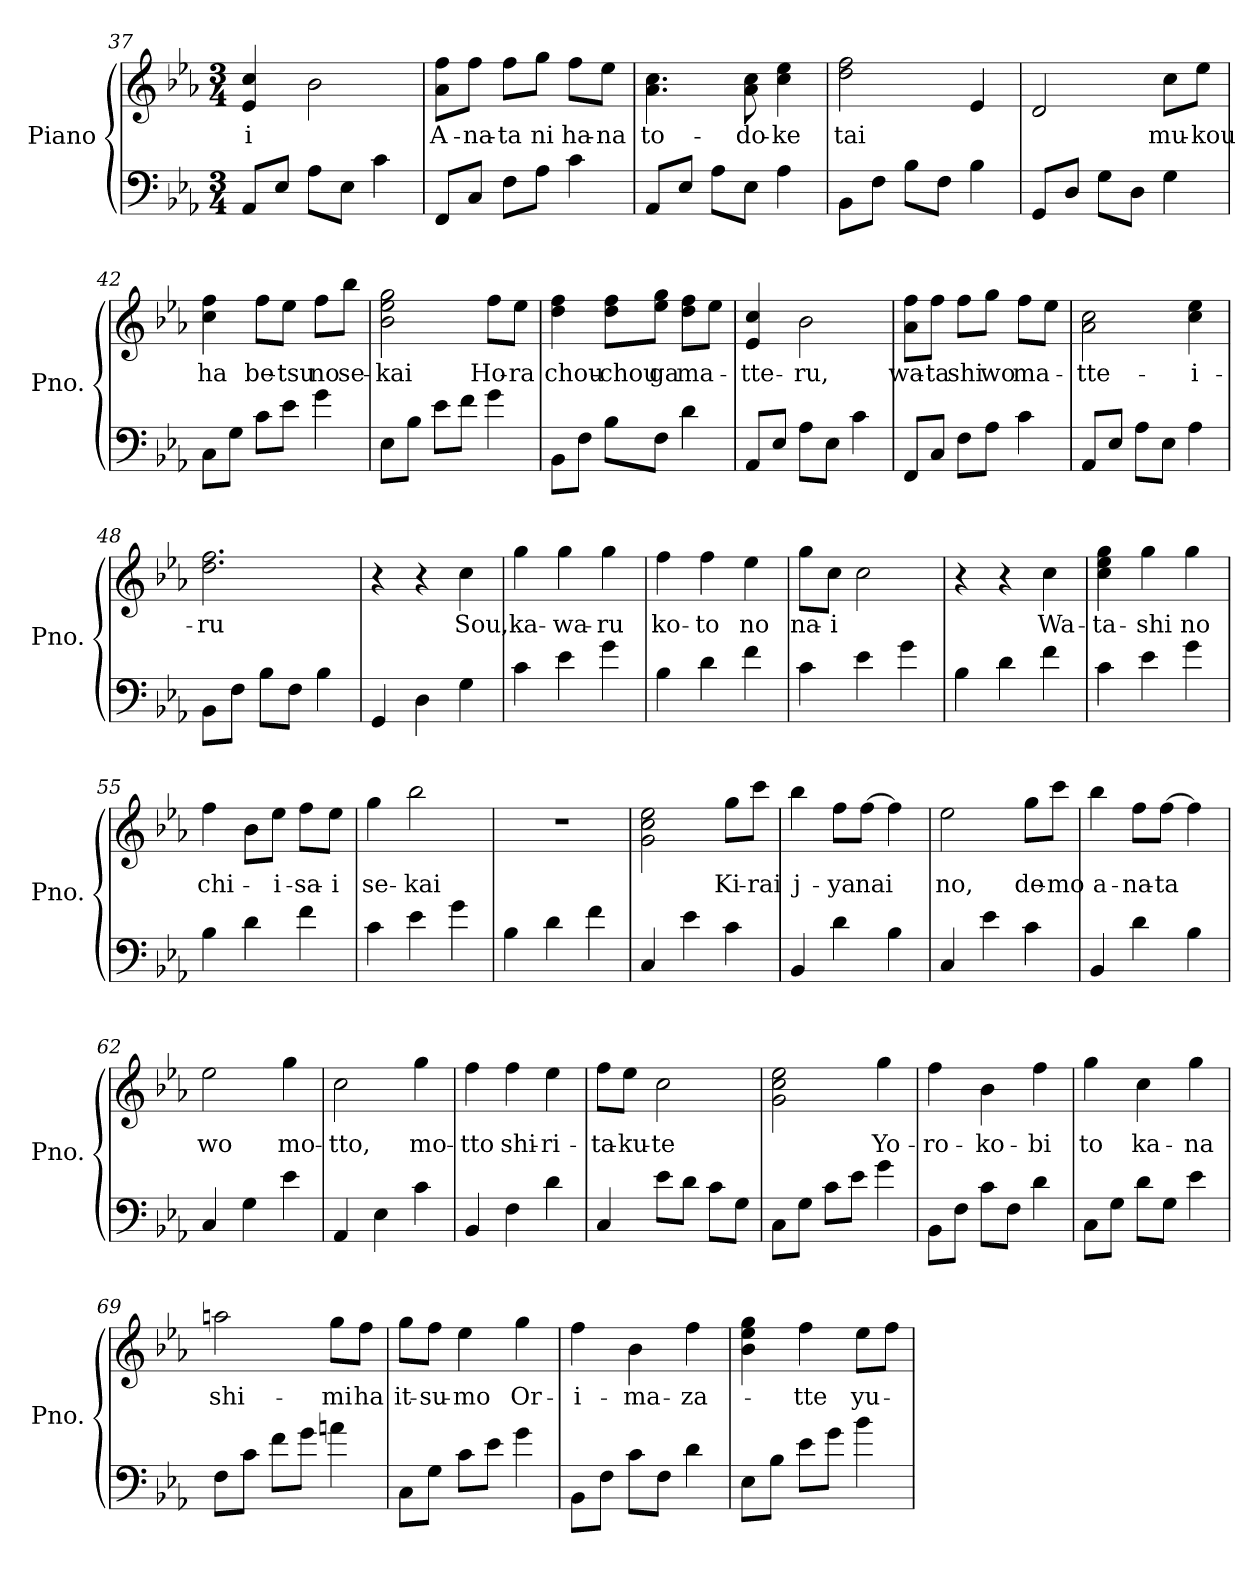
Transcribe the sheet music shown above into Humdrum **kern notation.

**kern	**kern	**text
*part1	*part1	*part1
*staff2	*staff1	*staff1
*I"Piano	*	*
*I'Pno.	*	*
*clefF4	*clefG2	*
*k[b-e-a-]	*k[b-e-a-]	*
*M3/4	*M3/4	*
=37	=37	=37
8AA-/L	4e-/ 4cc/	-i
8E-/J	.	.
8A-\L	2b-\	.
8E-\J	.	.
4c\	.	.
=38	=38	=38
8FF/L	8a-\ 8ff\L	A-
8C/J	8ff\J	-na-
8F\L	8ff\L	-ta
8A-\J	8gg\J	ni
4c\	8ff\L	ha-
.	8ee-\J	-na
=39	=39	=39
8AA-/L	4.a-\ 4.cc\	to-
8E-/J	.	.
8A-\L	.	.
8E-\J	8a-\ 8cc\	-do-
4A-\	4cc\ 4ee-\	-ke
=40	=40	=40
8BB-\L	2dd\ 2ff\	tai
8F\J	.	.
8B-\L	.	.
8F\J	.	.
4B-\	4e-/	.
=41	=41	=41
8GG/L	2d/	.
8D/J	.	.
8G\L	.	.
8D\J	.	.
4G\	8cc\L	mu-
.	8ee-\J	-kou
!!LO:LB:g=z
=42	=42	=42
8C\L	4cc\ 4ff\	ha
8G\J	.	.
8c\L	8ff\L	be-
8e-\J	8ee-\J	-tsu
4g\	8ff\L	no
.	8bb-\J	se-
=43	=43	=43
8E-\L	2b-\ 2ee-\ 2gg\	-kai
8B-\J	.	.
8e-\L	.	.
8f\J	.	.
4g\	8ff\L	Ho-
.	8ee-\J	-ra
=44	=44	=44
8BB-\L	4dd\ 4ff\	chou-
8F\J	.	.
8B-\L	8dd\ 8ff\L	-chou
8F\J	8ee-\ 8gg\J	ga
4d\	8dd\ 8ff\L	ma-
.	8ee-\J	.
=45	=45	=45
8AA-/L	4e-/ 4cc/	-tte-
8E-/J	.	.
8A-\L	2b-\	-ru,
8E-\J	.	.
4c\	.	.
=46	=46	=46
8FF/L	8a-\ 8ff\L	wa-
8C/J	8ff\J	-ta
8F\L	8ff\L	shi
8A-\J	8gg\J	wo
4c\	8ff\L	ma-
.	8ee-\J	.
!!LO:LB:g=z
=47	=47	=47
8AA-/L	2a-\ 2cc\	-tte-
8E-/J	.	.
8A-\L	.	.
8E-\J	.	.
4A-\	4cc\ 4ee-\	-i-
=48	=48	=48
8BB-\L	2.dd\ 2.ff\	-ru
8F\J	.	.
8B-\L	.	.
8F\J	.	.
4B-\	.	.
=49	=49	=49
4GG/	4r	.
4D\	4r	.
4G\	4cc\	Sou,
=50	=50	=50
4c\	4gg\	ka-
4e-\	4gg\	-wa-
4g\	4gg\	-ru
=51	=51	=51
4B-\	4ff\	ko-
4d\	4ff\	-to
4f\	4ee-\	no
=52	=52	=52
4c\	8gg\L	na-
.	8cc\J	-i
4e-\	2cc\	.
4g\	.	.
=53	=53	=53
4B-\	4r	.
4d\	4r	.
4f\	4cc\	Wa-
=54	=54	=54
4c\	4cc\ 4ee-\ 4gg\	-ta-
4e-\	4gg\	-shi
4g\	4gg\	no
!!LO:LB:g=z
=55	=55	=55
4B-\	4ff\	chi-
4d\	8b-\L	.
.	8ee-\J	-i-
4f\	8ff\L	-sa-
.	8ee-\J	-i
=56	=56	=56
4c\	4gg\	se-
4e-\	2bb-\	-kai
4g\	.	.
=57	=57	=57
4B-\	2.r	.
4d\	.	.
4f\	.	.
=58	=58	=58
4C/	2g\ 2cc\ 2ee-\	.
4e-\	.	.
4c\	8gg\L	Ki-
.	8ccc\J	-rai
=59	=59	=59
4BB-/	4bb-\	j-
4d\	8ff\L	-ya
.	[8ff\J	nai
4B-\	4ff\]	.
=60	=60	=60
4C/	2ee-\	no,
4e-\	.	.
4c\	8gg\L	de-
.	8ccc\J	-mo
=61	=61	=61
4BB-/	4bb-\	a-
4d\	8ff\L	-na-
.	[8ff\J	-ta
4B-\	4ff\]	.
!!LO:LB:g=z
=62	=62	=62
4C/	2ee-\	wo
4G\	.	.
4e-\	4gg\	mo-
=63	=63	=63
4AA-/	2cc\	-tto,
4E-\	.	.
4c\	4gg\	mo-
=64	=64	=64
4BB-/	4ff\	-tto
4F\	4ff\	shi-
4d\	4ee-\	-ri-
=65	=65	=65
4C/	8ff\L	-ta-
.	8ee-\J	-ku-
8e-\L	2cc\	-te
8d\J	.	.
8c\L	.	.
8G\J	.	.
=66	=66	=66
8C\L	2g\ 2cc\ 2ee-\	.
8G\J	.	.
8c\L	.	.
8e-\J	.	.
4g\	4gg\	Yo-
=67	=67	=67
8BB-\L	4ff\	-ro-
8F\J	.	.
8c\L	4b-\	-ko-
8F\J	.	.
4d\	4ff\	-bi
=68	=68	=68
8C\L	4gg\	to
8G\J	.	.
8d\L	4cc\	ka-
8G\J	.	.
4e-\	4gg\	-na
!!LO:PB:g=z
=69	=69	=69
8F\L	2aan\	shi-
8c\J	.	.
8f\L	.	.
8g\J	.	.
4an\	8gg\L	-mi
.	8ff\J	ha
=70	=70	=70
8C\L	8gg\L	it-
8G\J	8ff\J	-su-
8c\L	4ee-\	-mo
8e-\J	.	.
4g\	4gg\	Or-
=71	=71	=71
8BB-\L	4ff\	-i-
8F\J	.	.
8c\L	4b-\	-ma-
8F\J	.	.
4d\	4ff\	-za-
=72	=72	=72
8E-\L	4b-\ 4ee-\ 4gg\	.
8B-\J	.	.
8e-\L	4ff\	-tte
8g\J	.	.
4b-\	8ee-\L	yu-
.	8ff\J	.
=	=	=
*-	*-	*-
